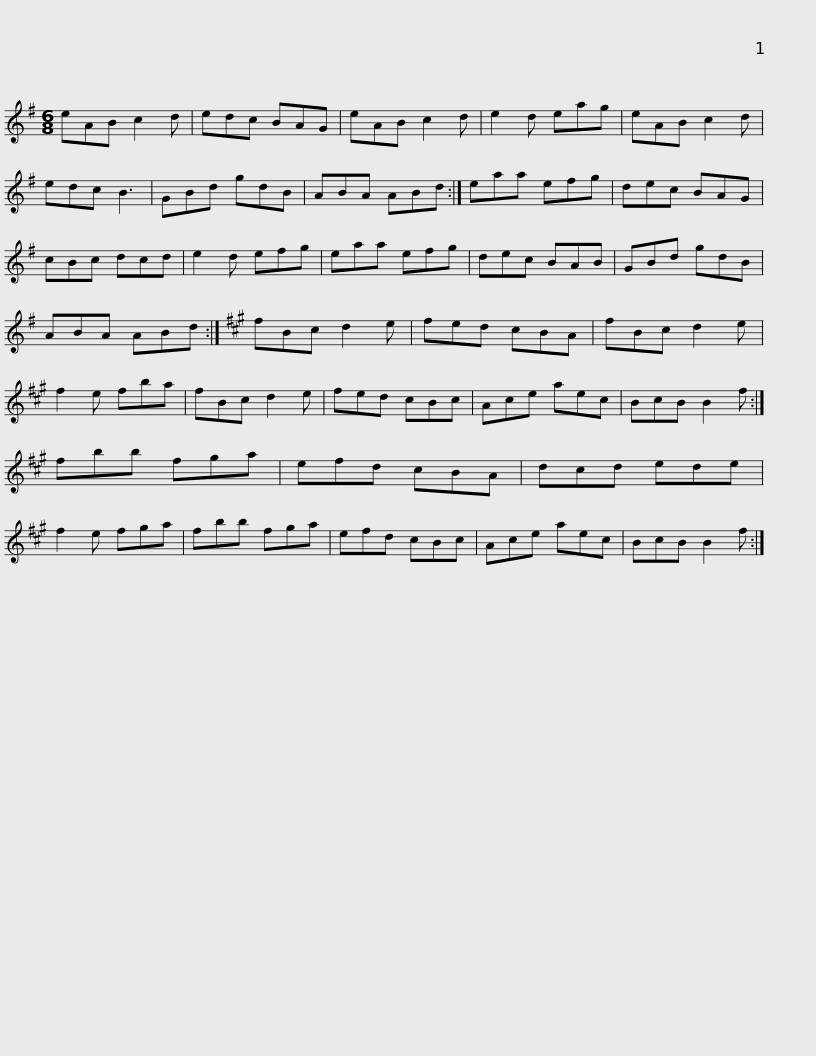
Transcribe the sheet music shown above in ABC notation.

X:1
L:1/8
M:6/8
I:linebreak $
K:G
V:1 treble
V:1
 eAB c2 d | edc BAG | eAB c2 d | e2 d eag | eAB c2 d | %5
 edc B3 | GBd gdB | ABA ABd :|$ eaa efg | dec BAG | %10
 cBc dcd | e2 d efg | eaa efg | dec BAB | GBd gdB |$ %15
 ABA ABd :|[K:A] fBc d2 e | fed cBA | fBc d2 e | f2 e fba | %20
 fBc d2 e | fed cBc |$ Ace aec | BcB B2 f :| fbb fga | %25
 efd cBA | dcd ede | f2 e fga | fbb fga |$ efd cBc | %30
 Ace aec | BcB B2 f :| %32
